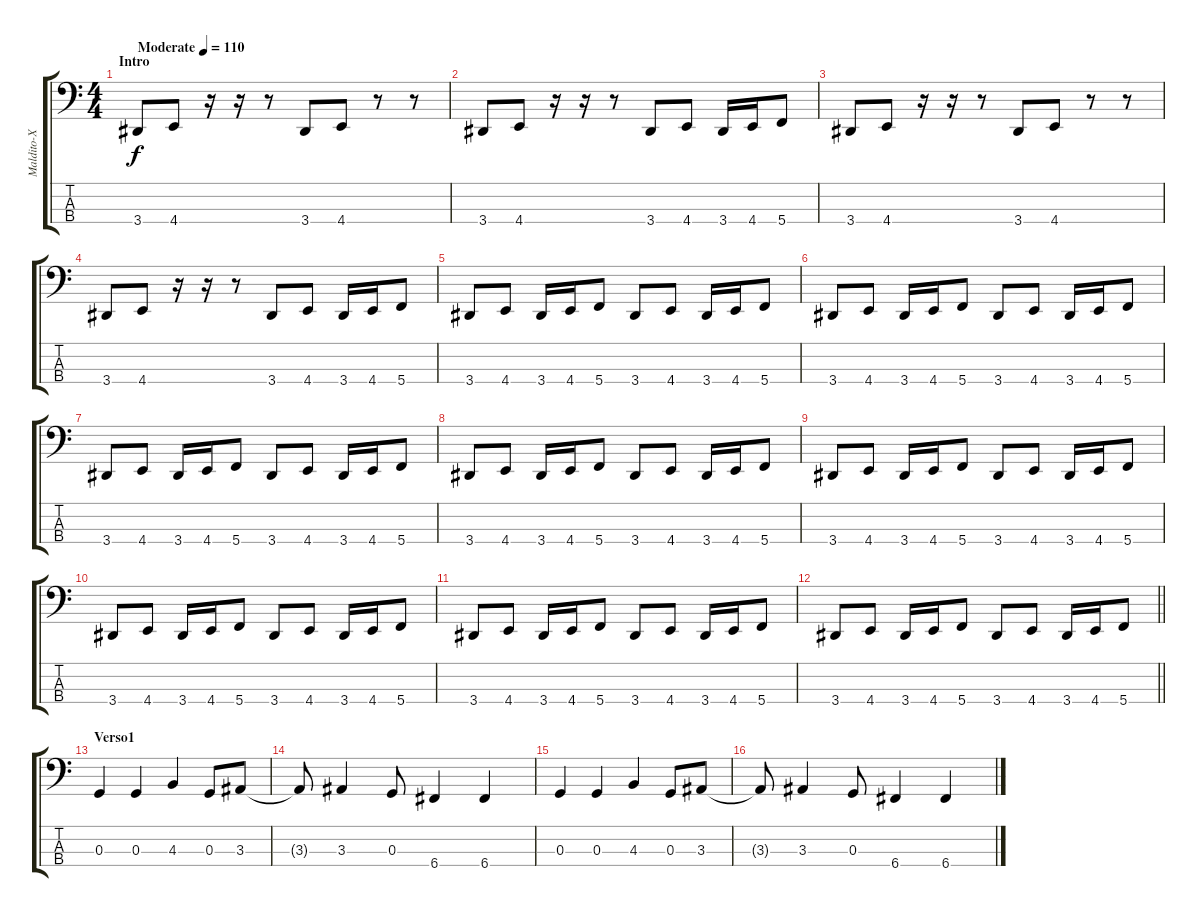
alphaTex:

\track ("Maldito-X" "Maldito-X") {solo instrument electricbassfinger}
\staff {score tabs}
\tuning (F2 C2 G1 C1) {hide}
\ts (4 4)
\section ("" "Intro")
\tempo (110 "Moderate")
\clef f4
\ks c
3.4.8{dy f instrument electricbassfinger} 4.4.8 r.16 r.16 r.8 3.4.8 4.4.8 r.8 r.8 |
3.4.8 4.4.8 r.16 r.16 r.8 3.4.8 4.4.8 3.4.16 4.4.16 5.4.8 |
3.4.8 4.4.8 r.16 r.16 r.8 3.4.8 4.4.8 r.8 r.8 |
3.4.8 4.4.8 r.16 r.16 r.8 3.4.8 4.4.8 3.4.16 4.4.16 5.4.8 |
3.4.8 4.4.8 3.4.16 4.4.16 5.4.8 3.4.8 4.4.8 3.4.16 4.4.16 5.4.8 |
3.4.8 4.4.8 3.4.16 4.4.16 5.4.8 3.4.8 4.4.8 3.4.16 4.4.16 5.4.8 |
3.4.8 4.4.8 3.4.16 4.4.16 5.4.8 3.4.8 4.4.8 3.4.16 4.4.16 5.4.8 |
3.4.8 4.4.8 3.4.16 4.4.16 5.4.8 3.4.8 4.4.8 3.4.16 4.4.16 5.4.8 |
3.4.8 4.4.8 3.4.16 4.4.16 5.4.8 3.4.8 4.4.8 3.4.16 4.4.16 5.4.8 |
3.4.8 4.4.8 3.4.16 4.4.16 5.4.8 3.4.8 4.4.8 3.4.16 4.4.16 5.4.8 |
3.4.8 4.4.8 3.4.16 4.4.16 5.4.8 3.4.8 4.4.8 3.4.16 4.4.16 5.4.8 |
\barLineRight lightlight
3.4.8 4.4.8 3.4.16 4.4.16 5.4.8 3.4.8 4.4.8 3.4.16 4.4.16 5.4.8 |
\section ("" "Verso1")
0.3.4 0.3.4 4.3.4 0.3.8 3.3.8 |
3.3{t}.8 3.3.4 0.3.8 6.4.4 6.4.4 |
0.3.4 0.3.4 4.3.4 0.3.8 3.3.8 |
3.3{t}.8 3.3.4 0.3.8 6.4.4 6.4.4
